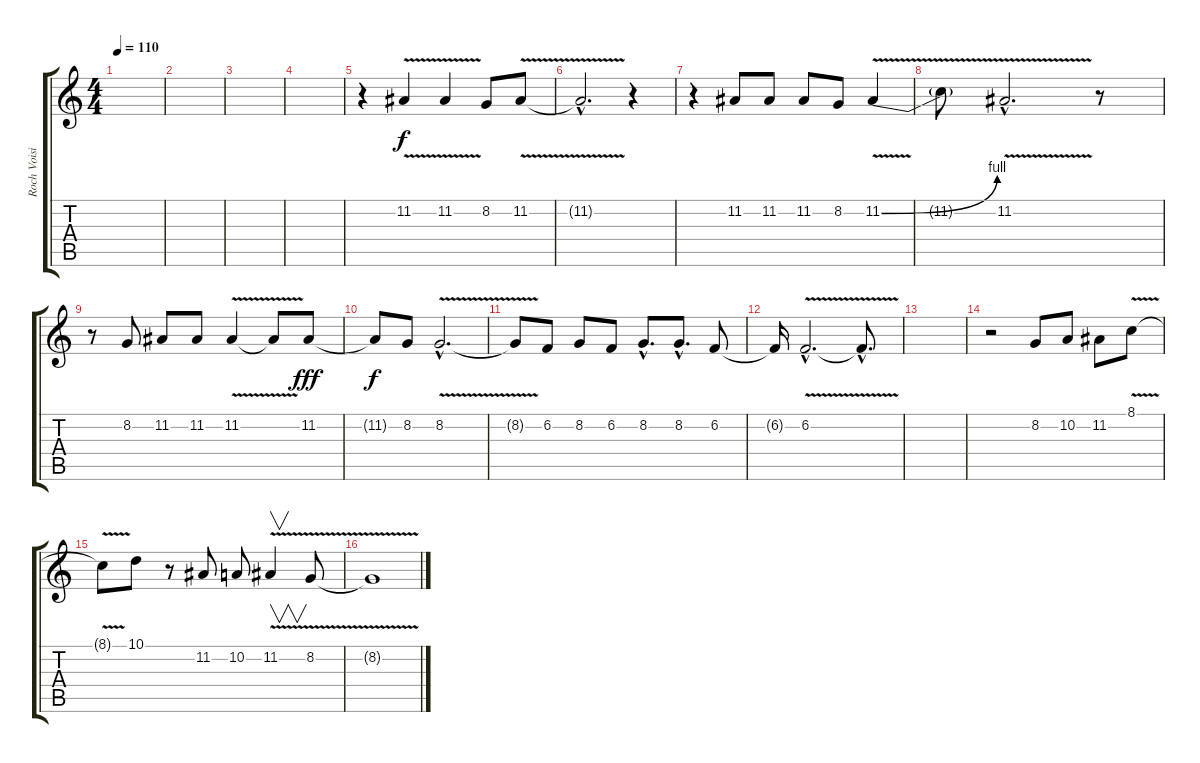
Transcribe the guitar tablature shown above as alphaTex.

\track ("Roch Voisine" "Roch Voisi") {instrument lead1square}
\staff {score tabs}
\tuning (E4 B3 G3 D3 A2 E2) {hide}
\ts (4 4)
\tempo 110
\clef g2
\ks c
|
|
|
|
r.4 11.2{v}.4 11.2{v}.4 8.2.8 11.2{v}.8 |
11.2{hac t}.2{d} r.4 |
r.4 11.2.8 11.2.8 11.2.8 8.2.8 11.2{be (bend 0 0 60 4) v}.4 |
11.2{t}.8 11.2{v hac}.2{d} r.8 |
r.8 8.2.8 11.2.8 11.2.8 11.2{v}.4 11.2{t}.8 11.2.8{dy fff} |
11.2{t}.8{dy f} 8.2.8 8.2{v hac}.2{d} |
8.2{t}.8 6.2.8 8.2.8 6.2.8 8.2{hac}.8{d} 8.2{hac}.8{d} 6.2.8 |
6.2{t}.16 6.2{v hac}.2{d} 6.2{hac t}.8{d} |
|
r.2 8.2.8 10.2.8 11.2.8 8.1{v}.8 |
8.1{t}.8 10.1.8 r.8 11.2.8 10.2.8 11.2{v}.4{v} 8.2{v}.8 |
8.2{t}.1
